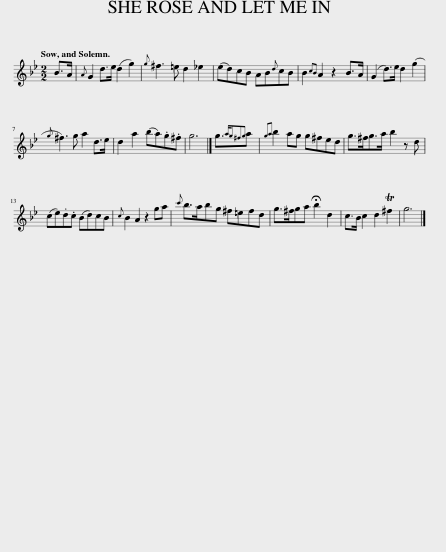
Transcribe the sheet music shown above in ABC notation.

X:1
L:1/8
Q:1/4=120
M:2/2
I:linebreak $
K:Gmin
V:1 treble
V:1
 B>A |{A} G2 d>e (d2 g2) |{g} ^f3 =e d2 _e2 | (ed)cB AB{d}cB | B2{cB} A2 z2 B>A | %5
 (G2 d>)e d2 (g2 |${g} ^f3) g a2 d>e | d2 a2 (ba).g.^f | g6 |] g3/2{ag^fg}a | %10
{ga} b2 ag g^fed | g>^fg>a b2 z d |$ (ce).d.c (Bd)cB |{c} B2 A2 z2 ga |{c'} b>abg ^f=efd | %15
 g>^fga !fermata!b2 d2 | c>B c2 d2 T^f2 | g6 |] %18
